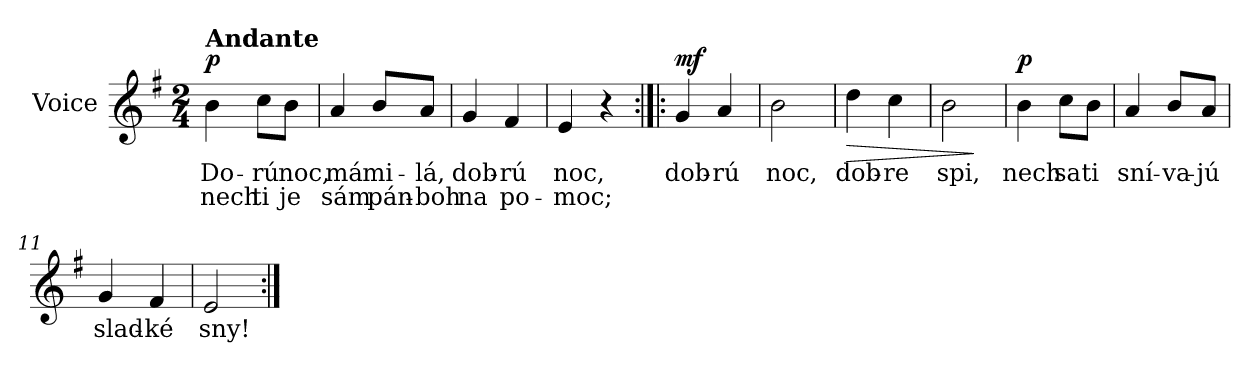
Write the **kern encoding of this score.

**kern	**text	**text	**dynam
*part1	*part1	*part1	*part1
*staff1	*staff1	*staff1	*staff1
*I"Voice	*	*	*
*I'Voice	*	*	*
*clefG2	*	*	*
*k[f#]	*	*	*
*M2/4	*	*	*
=1	=1	=1	=1
!LO:TX:a:B:t=Andante	!	!	!
!	!LO:LY:b	!LO:LY:b	!LO:DY:a
4b\	Do-	nech	p
!	!LO:LY:b	!LO:LY:b	!
8cc\L	-rú	ti	.
!	!LO:LY:b	!LO:LY:b	!
8b\J	noc,	je	.
=2	=2	=2	=2
!	!LO:LY:b	!LO:LY:b	!
4a/	má	sám	.
!	!LO:LY:b	!LO:LY:b	!
8b/L	mi-	pán-	.
!	!LO:LY:b	!LO:LY:b	!
8a/J	-lá,	-boh	.
=3	=3	=3	=3
!	!LO:LY:b	!LO:LY:b	!
4g/	dob-	na	.
!	!LO:LY:b	!LO:LY:b	!
4f#/	-rú	po-	.
=4	=4	=4	=4
!	!LO:LY:b	!LO:LY:b	!
4e/	noc,	-moc;	.
4r	.	.	.
=5:|!|:	=5:|!|:	=5:|!|:	=5:|!|:
!	!LO:LY:b	!	!LO:DY:a
4g/	dob-	.	mf
!	!LO:LY:b	!	!
4a/	-rú	.	.
!!LO:LB:g=z
=6	=6	=6	=6
!	!LO:LY:b	!	!
2b\	noc,	.	.
=7	=7	=7	=7
!	!LO:LY:b	!	!LO:HP:b
4dd\	dob-	.	>
!	!LO:LY:b	!	!
4cc\	-re	.	.
=8	=8	=8	=8
!	!LO:LY:b	!	!
2b\	spi,	.	.
.	.	.	]
=9	=9	=9	=9
!	!LO:LY:b	!	!LO:DY:a
4b\	nech	.	p
!	!LO:LY:b	!	!
8cc\L	sa	.	.
!	!LO:LY:b	!	!
8b\J	ti	.	.
=10	=10	=10	=10
!	!LO:LY:b	!	!
4a/	sní-	.	.
!	!LO:LY:b	!	!
8b/L	-va-	.	.
!	!LO:LY:b	!	!
8a/J	-jú	.	.
=11	=11	=11	=11
!	!LO:LY:b	!	!
4g/	slad-	.	.
!	!LO:LY:b	!	!
4f#/	-ké	.	.
=12	=12	=12	=12
!	!LO:LY:b	!	!
2e/	sny!	.	.
=:|!	=:|!	=:|!	=:|!
*-	*-	*-	*-
